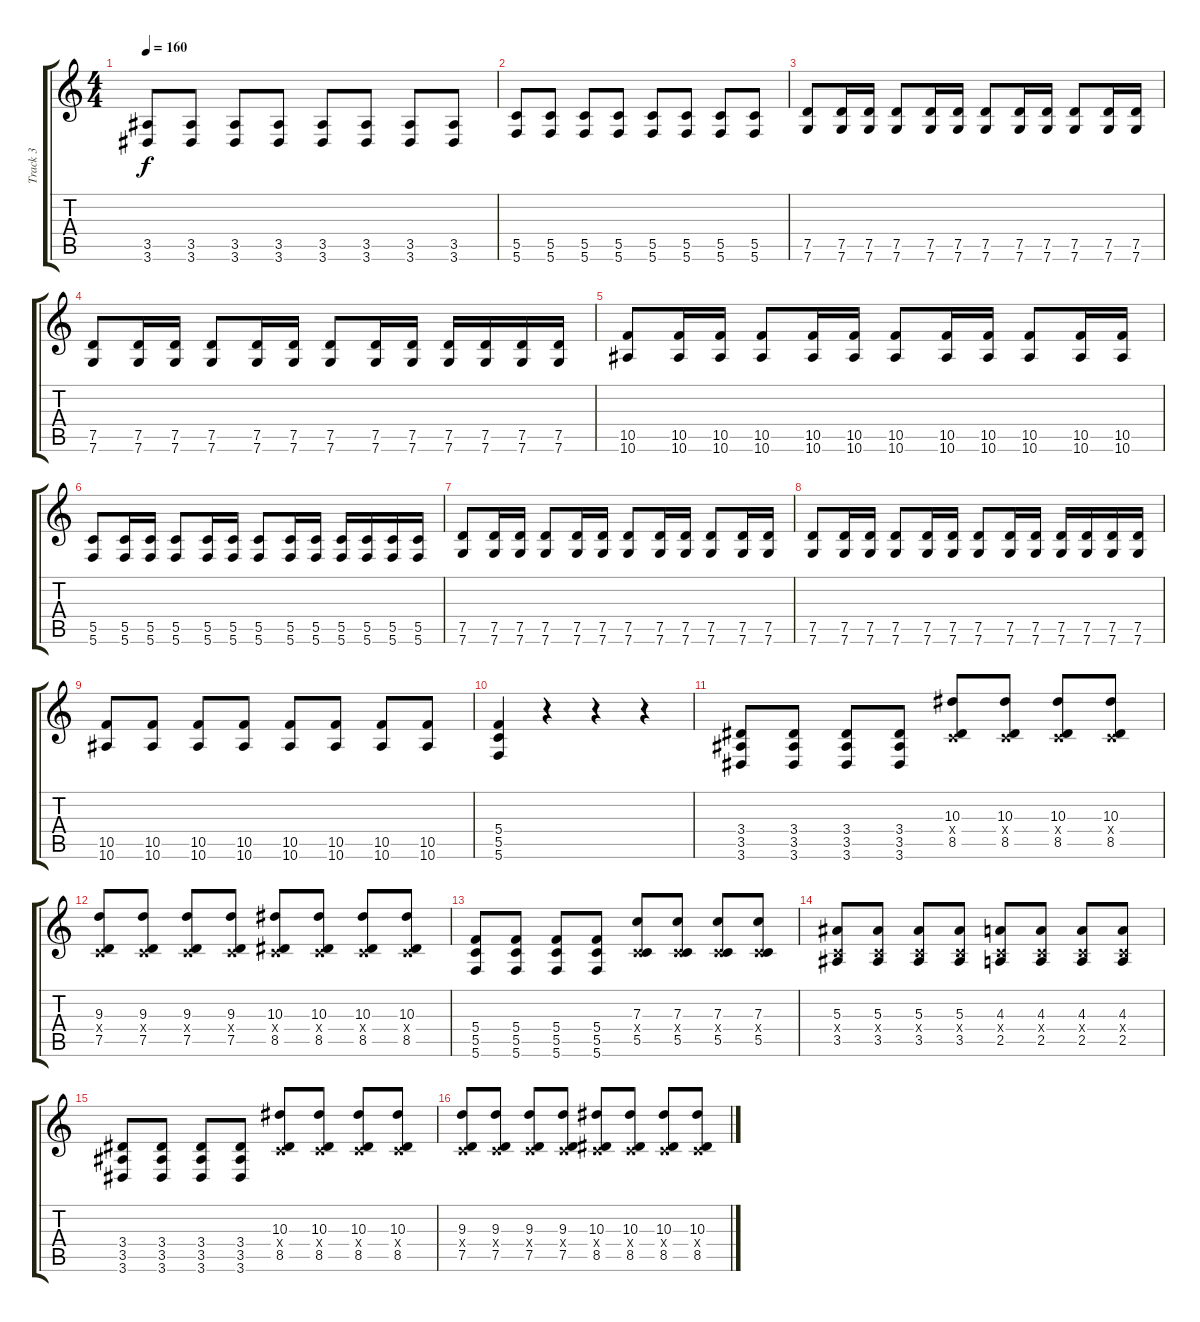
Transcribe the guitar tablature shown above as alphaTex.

\track ("Track 3" "Track 3") {instrument acousticguitarnylon}
\staff {score tabs}
\tuning (D4 A3 F3 C3 G2 C2) {hide}
\ts (4 4)
\tempo 160
\clef g2
\ks c
(3.5 3.6).8{dy f} (3.5 3.6).8 (3.5 3.6).8 (3.5 3.6).8 (3.5 3.6).8 (3.5 3.6).8 (3.5 3.6).8 (3.5 3.6).8 |
(5.5 5.6).8 (5.5 5.6).8 (5.5 5.6).8 (5.5 5.6).8 (5.5 5.6).8 (5.5 5.6).8 (5.5 5.6).8 (5.5 5.6).8 |
(7.5 7.6).8 (7.5 7.6).16 (7.5 7.6).16 (7.5 7.6).8 (7.5 7.6).16 (7.5 7.6).16 (7.5 7.6).8 (7.5 7.6).16 (7.5 7.6).16 (7.5 7.6).8 (7.5 7.6).16 (7.5 7.6).16 |
(7.5 7.6).8 (7.5 7.6).16 (7.5 7.6).16 (7.5 7.6).8 (7.5 7.6).16 (7.5 7.6).16 (7.5 7.6).8 (7.5 7.6).16 (7.5 7.6).16 (7.5 7.6).16 (7.5 7.6).16 (7.5 7.6).16 (7.5 7.6).16 |
(10.5 10.6).8 (10.5 10.6).16 (10.5 10.6).16 (10.5 10.6).8 (10.5 10.6).16 (10.5 10.6).16 (10.5 10.6).8 (10.5 10.6).16 (10.5 10.6).16 (10.5 10.6).8 (10.5 10.6).16 (10.5 10.6).16 |
(5.5 5.6).8 (5.5 5.6).16 (5.5 5.6).16 (5.5 5.6).8 (5.5 5.6).16 (5.5 5.6).16 (5.5 5.6).8 (5.5 5.6).16 (5.5 5.6).16 (5.5 5.6).16 (5.5 5.6).16 (5.5 5.6).16 (5.5 5.6).16 |
(7.5 7.6).8 (7.5 7.6).16 (7.5 7.6).16 (7.5 7.6).8 (7.5 7.6).16 (7.5 7.6).16 (7.5 7.6).8 (7.5 7.6).16 (7.5 7.6).16 (7.5 7.6).8 (7.5 7.6).16 (7.5 7.6).16 |
(7.5 7.6).8 (7.5 7.6).16 (7.5 7.6).16 (7.5 7.6).8 (7.5 7.6).16 (7.5 7.6).16 (7.5 7.6).8 (7.5 7.6).16 (7.5 7.6).16 (7.5 7.6).16 (7.5 7.6).16 (7.5 7.6).16 (7.5 7.6).16 |
(10.5 10.6).8 (10.5 10.6).8 (10.5 10.6).8 (10.5 10.6).8 (10.5 10.6).8 (10.5 10.6).8 (10.5 10.6).8 (10.5 10.6).8 |
(5.4 5.5 5.6).4 r.4 r.4 r.4 |
(3.4 3.5 3.6).8{instrument distortionguitar} (3.4 3.5 3.6).8 (3.4 3.5 3.6).8 (3.4 3.5 3.6).8 (10.3 0.4{x} 8.5).8 (10.3 0.4{x} 8.5).8 (10.3 0.4{x} 8.5).8 (10.3 0.4{x} 8.5).8 |
(9.3 0.4{x} 7.5).8 (9.3 0.4{x} 7.5).8 (9.3 0.4{x} 7.5).8 (9.3 0.4{x} 7.5).8 (10.3 0.4{x} 8.5).8 (10.3 0.4{x} 8.5).8 (10.3 0.4{x} 8.5).8 (10.3 0.4{x} 8.5).8 |
(5.4 5.5 5.6).8 (5.4 5.5 5.6).8 (5.4 5.5 5.6).8 (5.4 5.5 5.6).8 (7.3 0.4{x} 5.5).8 (7.3 0.4{x} 5.5).8 (7.3 0.4{x} 5.5).8 (7.3 0.4{x} 5.5).8 |
(5.3 0.4{x} 3.5).8 (5.3 0.4{x} 3.5).8 (5.3 0.4{x} 3.5).8 (5.3 0.4{x} 3.5).8 (4.3 0.4{x} 2.5).8 (4.3 0.4{x} 2.5).8 (4.3 0.4{x} 2.5).8 (4.3 0.4{x} 2.5).8 |
(3.4 3.5 3.6).8{instrument distortionguitar} (3.4 3.5 3.6).8 (3.4 3.5 3.6).8 (3.4 3.5 3.6).8 (10.3 0.4{x} 8.5).8 (10.3 0.4{x} 8.5).8 (10.3 0.4{x} 8.5).8 (10.3 0.4{x} 8.5).8 |
(9.3 0.4{x} 7.5).8 (9.3 0.4{x} 7.5).8 (9.3 0.4{x} 7.5).8 (9.3 0.4{x} 7.5).8 (10.3 0.4{x} 8.5).8 (10.3 0.4{x} 8.5).8 (10.3 0.4{x} 8.5).8 (10.3 0.4{x} 8.5).8
